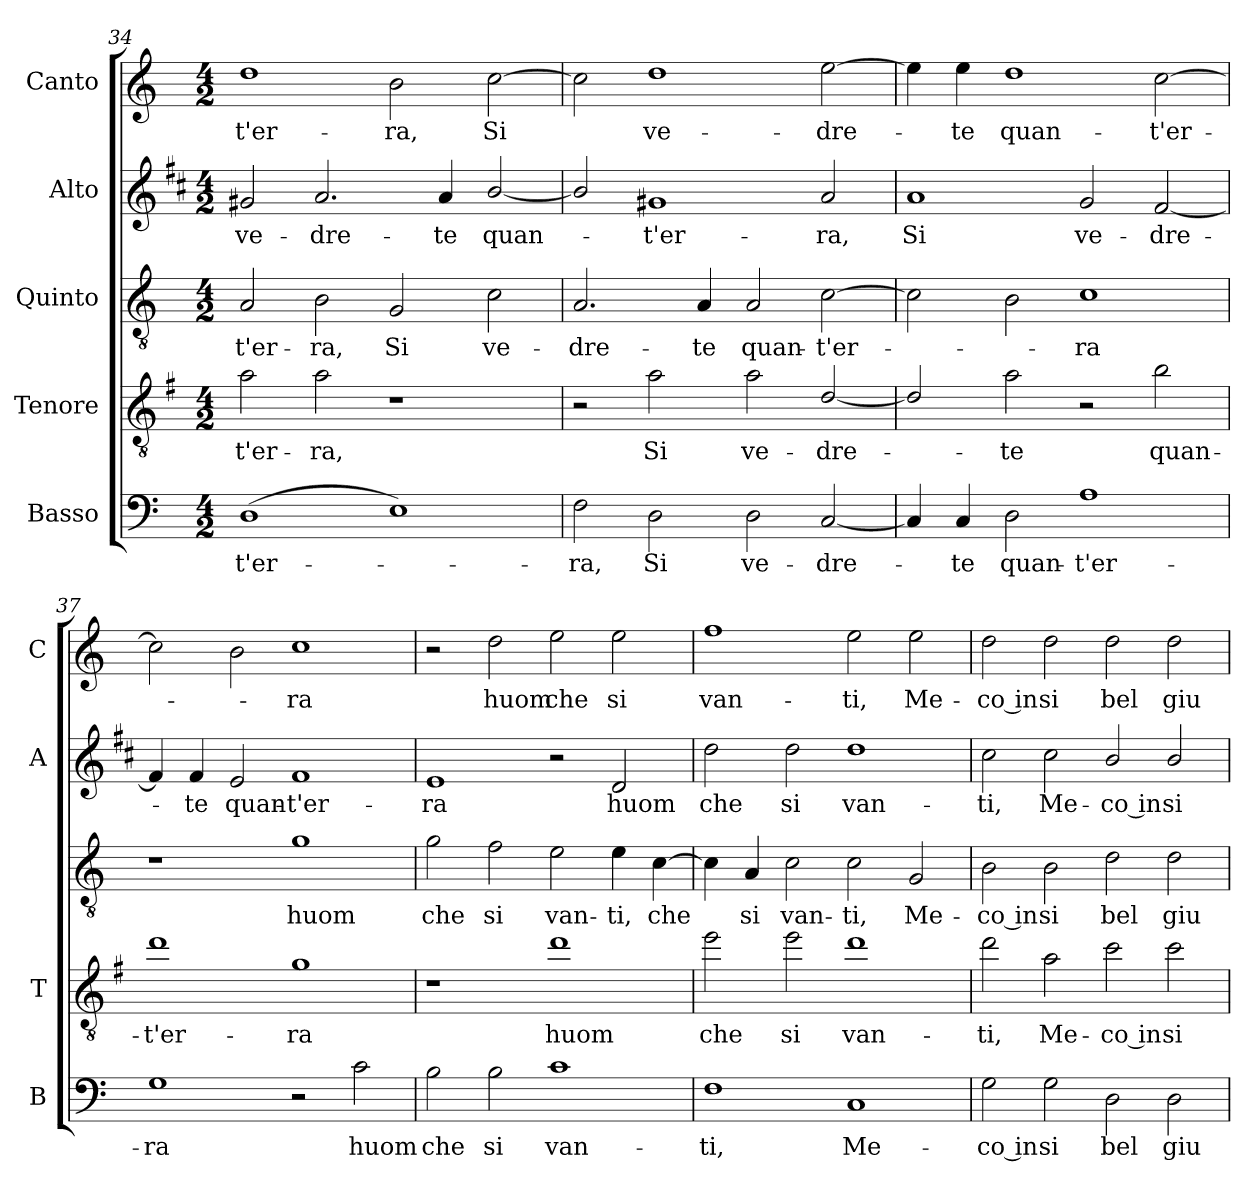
**kern	**text	**kern	**text	**kern	**text	**kern	**text	**kern	**text
*part5	*part5	*part4	*part4	*part3	*part3	*part2	*part2	*part1	*part1
*staff5	*staff5	*staff4	*staff4	*staff3	*staff3	*staff2	*staff2	*staff1	*staff1
*I"Basso	*	*I"Tenore	*	*I"Quinto	*	*I"Alto	*	*I"Canto	*
*I'B	*	*I'T	*	*	*	*I'A	*	*I'C	*
*clefF4	*	*clefGv2	*	*clefGv2	*	*clefG2	*	*clefG2	*
*	*	*ITrd4c7	*	*	*	*ITrd1c2	*	*	*
*k[]	*	*k[]	*	*k[]	*	*k[]	*	*k[]	*
*C:	*	*C:	*	*C:	*	*C:	*	*C:	*
*M4/2	*	*M4/2	*	*M4/2	*	*M4/2	*	*M4/2	*
=34	=34	=34	=34	=34	=34	=34	=34	=34	=34
!	!LO:LY:b	!	!LO:LY:b	!	!LO:LY:b	!	!LO:LY:b	!	!LO:LY:b
(>1D	-t'er-	2d\	-t'er-	2A/	-t'er-	2f#X/	ve-	1dd	-t'er-
!	!	!	!LO:LY:b	!	!LO:LY:b	!	!LO:LY:b	!	!
.	.	2d\	-ra,	2B\	-ra,	2.g/	-dre-	.	.
!	!	!	!	!	!LO:LY:b	!	!	!	!LO:LY:b
1E)	.	1r	.	2G/	Si	.	.	2b\	-ra,
!	!	!	!	!	!	!	!LO:LY:b	!	!
.	.	.	.	.	.	4g/	-te	.	.
!	!	!	!	!	!LO:LY:b	!	!LO:LY:b	!	!LO:LY:b
.	.	.	.	2c\	ve-	[2a/	quan-	[2cc\	Si
=35	=35	=35	=35	=35	=35	=35	=35	=35	=35
!	!LO:LY:b	!	!	!	!LO:LY:b	!	!	!	!
2F\	-ra,	2r	.	2.A/	-dre-	2a/]	.	2cc\]	.
!	!LO:LY:b	!	!LO:LY:b	!	!	!	!LO:LY:b	!	!LO:LY:b
2D\	Si	2d\	Si	.	.	1f#X	-t'er-	1dd	ve-
!	!	!	!	!	!LO:LY:b	!	!	!	!
.	.	.	.	4A/	-te	.	.	.	.
!	!LO:LY:b	!	!LO:LY:b	!	!LO:LY:b	!	!	!	!
2D\	ve-	2d\	ve-	2A/	quan-	.	.	.	.
!	!LO:LY:b	!	!LO:LY:b	!	!LO:LY:b	!	!LO:LY:b	!	!LO:LY:b
[2C/	-dre-	[2G/	-dre-	[2c\	-t'er-	2g/	-ra,	[2ee\	-dre-
=36	=36	=36	=36	=36	=36	=36	=36	=36	=36
!	!	!	!	!	!	!	!LO:LY:b	!	!
4C/]	.	2G/]	.	2c\]	.	1g	Si	4ee\]	.
!	!LO:LY:b	!	!	!	!	!	!	!	!LO:LY:b
4C/	-te	.	.	.	.	.	.	4ee\	-te
!	!LO:LY:b	!	!LO:LY:b	!	!	!	!	!	!LO:LY:b
2D\	quan-	2d\	-te	2B\	.	.	.	1dd	quan-
!	!LO:LY:b	!	!	!	!LO:LY:b	!	!LO:LY:b	!	!
1A	-t'er-	2r	.	1c	-ra	2f/	ve-	.	.
!	!	!	!LO:LY:b	!	!	!	!LO:LY:b	!	!LO:LY:b
.	.	2e\	quan-	.	.	[2e/	-dre-	[2cc\	-t'er-
!!LO:LB:g=z
=37	=37	=37	=37	=37	=37	=37	=37	=37	=37
!	!LO:LY:b	!	!LO:LY:b	!	!	!	!	!	!
1G	-ra	1g	-t'er-	1r	.	4e/]	.	2cc\]	.
!	!	!	!	!	!	!	!LO:LY:b	!	!
.	.	.	.	.	.	4e/	-te	.	.
!	!	!	!	!	!	!	!LO:LY:b	!	!
.	.	.	.	.	.	2d/	quan-	2b\	.
!	!	!	!LO:LY:b	!	!LO:LY:b	!	!LO:LY:b	!	!LO:LY:b
2r	.	1c	-ra	1g	huom	1e	-t'er-	1cc	-ra
!	!LO:LY:b	!	!	!	!	!	!	!	!
2c\	huom	.	.	.	.	.	.	.	.
=38	=38	=38	=38	=38	=38	=38	=38	=38	=38
!	!LO:LY:b	!	!	!	!LO:LY:b	!	!LO:LY:b	!	!
2B\	che	1r	.	2g\	che	1d	-ra	2r	.
!	!LO:LY:b	!	!	!	!LO:LY:b	!	!	!	!LO:LY:b
2B\	si	.	.	2f\	si	.	.	2dd\	huom
!	!LO:LY:b	!	!LO:LY:b	!	!LO:LY:b	!	!	!	!LO:LY:b
1c	van-	1g	huom	2e\	van-	2r	.	2ee\	che
!	!	!	!	!	!LO:LY:b	!	!LO:LY:b	!	!LO:LY:b
.	.	.	.	4e\	-ti,	2c/	huom	2ee\	si
!	!	!	!	!	!LO:LY:b	!	!	!	!
.	.	.	.	[4c\	che	.	.	.	.
=39	=39	=39	=39	=39	=39	=39	=39	=39	=39
!	!LO:LY:b	!	!LO:LY:b	!	!	!	!LO:LY:b	!	!LO:LY:b
1F	-ti,	2a\	che	4c\]	.	2cc\	che	1ff	van-
!	!	!	!	!	!LO:LY:b	!	!	!	!
.	.	.	.	4A/	si	.	.	.	.
!	!	!	!LO:LY:b	!	!LO:LY:b	!	!LO:LY:b	!	!
.	.	2a\	si	2c\	van-	2cc\	si	.	.
!	!LO:LY:b	!	!LO:LY:b	!	!LO:LY:b	!	!LO:LY:b	!	!LO:LY:b
1C	Me-	1g	van-	2c\	-ti,	1cc	van-	2ee\	-ti,
!	!	!	!	!	!LO:LY:b	!	!	!	!LO:LY:b
.	.	.	.	2G/	Me-	.	.	2ee\	Me-
=40	=40	=40	=40	=40	=40	=40	=40	=40	=40
!	!LO:LY:b	!	!LO:LY:b	!	!LO:LY:b	!	!LO:LY:b	!	!LO:LY:b
2G\	-co in	2g\	-ti,	2B\	-co in	2b\	-ti,	2dd\	-co in
!	!LO:LY:b	!	!LO:LY:b	!	!LO:LY:b	!	!LO:LY:b	!	!LO:LY:b
2G\	si	2d\	Me-	2B\	si	2b\	Me-	2dd\	si
!	!LO:LY:b	!	!LO:LY:b	!	!LO:LY:b	!	!LO:LY:b	!	!LO:LY:b
2D\	bel	2f\	-co in	2d\	bel	2a/	-co in	2dd\	bel
!	!LO:LY:b	!	!LO:LY:b	!	!LO:LY:b	!	!LO:LY:b	!	!LO:LY:b
2D\	giu-	2f\	si	2d\	giu-	2a/	si	2dd\	giu-
=	=	=	=	=	=	=	=	=	=
*-	*-	*-	*-	*-	*-	*-	*-	*-	*-
